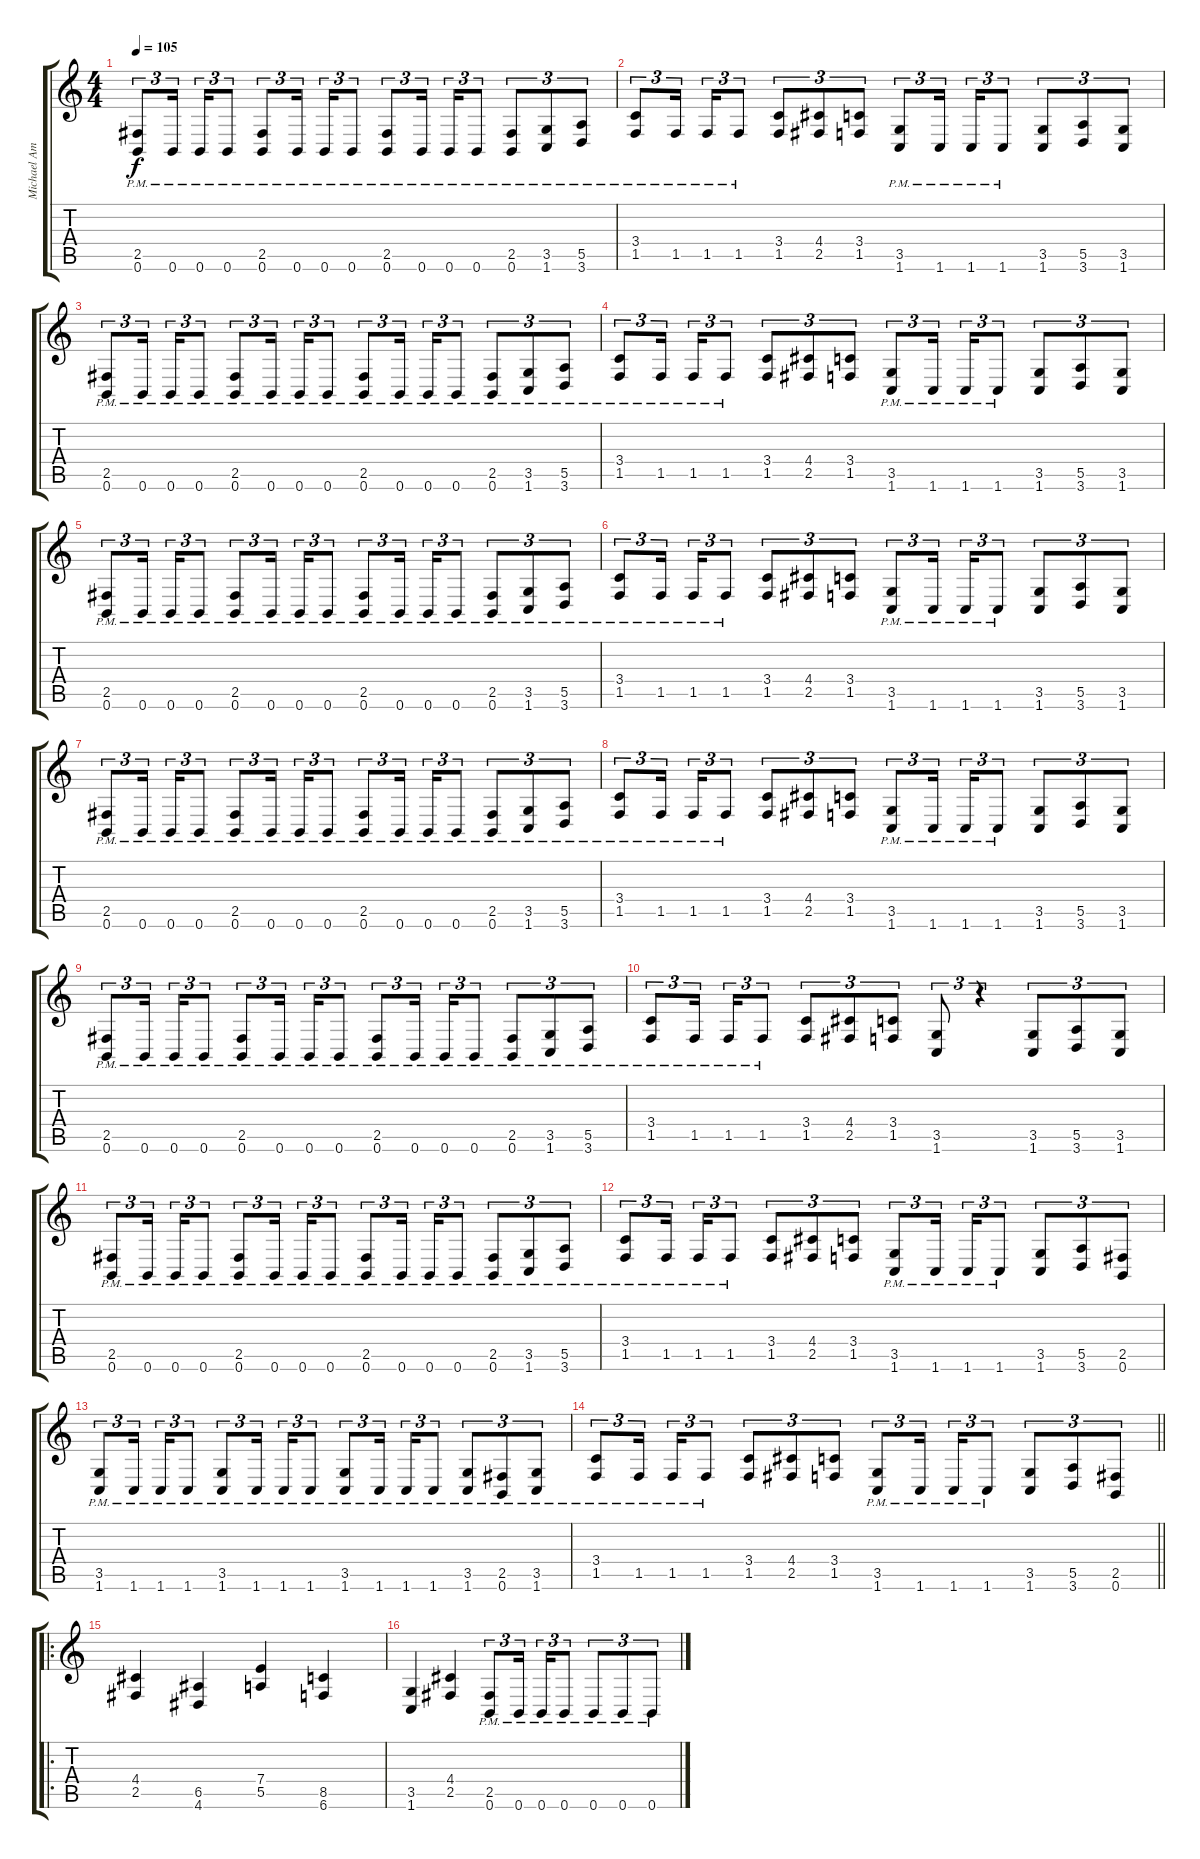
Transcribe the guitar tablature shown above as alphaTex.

\track ("Michael Ammot (Rhythm)" "Michael Am") {instrument distortionguitar}
\staff {score tabs}
\tuning (B3 Gb3 D3 A2 E2 B1) {hide}
\ts (4 4)
\tempo 105
\clef g2
\ks c
(2.5{pm} 0.6{pm}).8{tu (3 2) dy f} 0.6{pm}.16{tu (3 2) beam splitsecondary} 0.6{pm}.16{tu (3 2)} 0.6{pm}.8{tu (3 2)} (2.5{pm} 0.6{pm}).8{tu (3 2)} 0.6{pm}.16{tu (3 2) beam splitsecondary} 0.6{pm}.16{tu (3 2)} 0.6{pm}.8{tu (3 2)} (2.5{pm} 0.6{pm}).8{tu (3 2)} 0.6{pm}.16{tu (3 2) beam splitsecondary} 0.6{pm}.16{tu (3 2)} 0.6{pm}.8{tu (3 2)} (2.5{pm} 0.6{pm}).8{tu (3 2)} (3.5{pm} 1.6{pm}).8{tu (3 2)} (5.5{pm} 3.6{pm}).8{tu (3 2)} |
(3.4{pm} 1.5{pm}).8{tu (3 2)} 1.5{pm}.16{tu (3 2) beam splitsecondary} 1.5{pm}.16{tu (3 2)} 1.5{pm}.8{tu (3 2)} (3.4 1.5).8{tu (3 2)} (4.4 2.5).8{tu (3 2)} (3.4 1.5).8{tu (3 2)} (3.5{pm} 1.6{pm}).8{tu (3 2)} 1.6{pm}.16{tu (3 2) beam splitsecondary} 1.6{pm}.16{tu (3 2)} 1.6{pm}.8{tu (3 2)} (3.5 1.6).8{tu (3 2)} (5.5 3.6).8{tu (3 2)} (3.5 1.6).8{tu (3 2)} |
(2.5{pm} 0.6{pm}).8{tu (3 2)} 0.6{pm}.16{tu (3 2) beam splitsecondary} 0.6{pm}.16{tu (3 2)} 0.6{pm}.8{tu (3 2)} (2.5{pm} 0.6{pm}).8{tu (3 2)} 0.6{pm}.16{tu (3 2) beam splitsecondary} 0.6{pm}.16{tu (3 2)} 0.6{pm}.8{tu (3 2)} (2.5{pm} 0.6{pm}).8{tu (3 2)} 0.6{pm}.16{tu (3 2) beam splitsecondary} 0.6{pm}.16{tu (3 2)} 0.6{pm}.8{tu (3 2)} (2.5{pm} 0.6{pm}).8{tu (3 2)} (3.5{pm} 1.6{pm}).8{tu (3 2)} (5.5{pm} 3.6{pm}).8{tu (3 2)} |
(3.4{pm} 1.5{pm}).8{tu (3 2)} 1.5{pm}.16{tu (3 2) beam splitsecondary} 1.5{pm}.16{tu (3 2)} 1.5{pm}.8{tu (3 2)} (3.4 1.5).8{tu (3 2)} (4.4 2.5).8{tu (3 2)} (3.4 1.5).8{tu (3 2)} (3.5{pm} 1.6{pm}).8{tu (3 2)} 1.6{pm}.16{tu (3 2) beam splitsecondary} 1.6{pm}.16{tu (3 2)} 1.6{pm}.8{tu (3 2)} (3.5 1.6).8{tu (3 2)} (5.5 3.6).8{tu (3 2)} (3.5 1.6).8{tu (3 2)} |
(2.5{pm} 0.6{pm}).8{tu (3 2)} 0.6{pm}.16{tu (3 2) beam splitsecondary} 0.6{pm}.16{tu (3 2)} 0.6{pm}.8{tu (3 2)} (2.5{pm} 0.6{pm}).8{tu (3 2)} 0.6{pm}.16{tu (3 2) beam splitsecondary} 0.6{pm}.16{tu (3 2)} 0.6{pm}.8{tu (3 2)} (2.5{pm} 0.6{pm}).8{tu (3 2)} 0.6{pm}.16{tu (3 2) beam splitsecondary} 0.6{pm}.16{tu (3 2)} 0.6{pm}.8{tu (3 2)} (2.5{pm} 0.6{pm}).8{tu (3 2)} (3.5{pm} 1.6{pm}).8{tu (3 2)} (5.5{pm} 3.6{pm}).8{tu (3 2)} |
(3.4{pm} 1.5{pm}).8{tu (3 2)} 1.5{pm}.16{tu (3 2) beam splitsecondary} 1.5{pm}.16{tu (3 2)} 1.5{pm}.8{tu (3 2)} (3.4 1.5).8{tu (3 2)} (4.4 2.5).8{tu (3 2)} (3.4 1.5).8{tu (3 2)} (3.5{pm} 1.6{pm}).8{tu (3 2)} 1.6{pm}.16{tu (3 2) beam splitsecondary} 1.6{pm}.16{tu (3 2)} 1.6{pm}.8{tu (3 2)} (3.5 1.6).8{tu (3 2)} (5.5 3.6).8{tu (3 2)} (3.5 1.6).8{tu (3 2)} |
(2.5{pm} 0.6{pm}).8{tu (3 2)} 0.6{pm}.16{tu (3 2) beam splitsecondary} 0.6{pm}.16{tu (3 2)} 0.6{pm}.8{tu (3 2)} (2.5{pm} 0.6{pm}).8{tu (3 2)} 0.6{pm}.16{tu (3 2) beam splitsecondary} 0.6{pm}.16{tu (3 2)} 0.6{pm}.8{tu (3 2)} (2.5{pm} 0.6{pm}).8{tu (3 2)} 0.6{pm}.16{tu (3 2) beam splitsecondary} 0.6{pm}.16{tu (3 2)} 0.6{pm}.8{tu (3 2)} (2.5{pm} 0.6{pm}).8{tu (3 2)} (3.5{pm} 1.6{pm}).8{tu (3 2)} (5.5{pm} 3.6{pm}).8{tu (3 2)} |
(3.4{pm} 1.5{pm}).8{tu (3 2)} 1.5{pm}.16{tu (3 2) beam splitsecondary} 1.5{pm}.16{tu (3 2)} 1.5{pm}.8{tu (3 2)} (3.4 1.5).8{tu (3 2)} (4.4 2.5).8{tu (3 2)} (3.4 1.5).8{tu (3 2)} (3.5{pm} 1.6{pm}).8{tu (3 2)} 1.6{pm}.16{tu (3 2) beam splitsecondary} 1.6{pm}.16{tu (3 2)} 1.6{pm}.8{tu (3 2)} (3.5 1.6).8{tu (3 2)} (5.5 3.6).8{tu (3 2)} (3.5 1.6).8{tu (3 2)} |
(2.5{pm} 0.6{pm}).8{tu (3 2)} 0.6{pm}.16{tu (3 2) beam splitsecondary} 0.6{pm}.16{tu (3 2)} 0.6{pm}.8{tu (3 2)} (2.5{pm} 0.6{pm}).8{tu (3 2)} 0.6{pm}.16{tu (3 2) beam splitsecondary} 0.6{pm}.16{tu (3 2)} 0.6{pm}.8{tu (3 2)} (2.5{pm} 0.6{pm}).8{tu (3 2)} 0.6{pm}.16{tu (3 2) beam splitsecondary} 0.6{pm}.16{tu (3 2)} 0.6{pm}.8{tu (3 2)} (2.5{pm} 0.6{pm}).8{tu (3 2)} (3.5{pm} 1.6{pm}).8{tu (3 2)} (5.5{pm} 3.6{pm}).8{tu (3 2)} |
(3.4{pm} 1.5{pm}).8{tu (3 2)} 1.5{pm}.16{tu (3 2) beam splitsecondary} 1.5{pm}.16{tu (3 2)} 1.5{pm}.8{tu (3 2)} (3.4 1.5).8{tu (3 2)} (4.4 2.5).8{tu (3 2)} (3.4 1.5).8{tu (3 2)} (3.5 1.6).8{tu (3 2)} r.4{tu (3 2)} (3.5 1.6).8{tu (3 2)} (5.5 3.6).8{tu (3 2)} (3.5 1.6).8{tu (3 2)} |
(2.5{pm} 0.6{pm}).8{tu (3 2)} 0.6{pm}.16{tu (3 2) beam splitsecondary} 0.6{pm}.16{tu (3 2)} 0.6{pm}.8{tu (3 2)} (2.5{pm} 0.6{pm}).8{tu (3 2)} 0.6{pm}.16{tu (3 2) beam splitsecondary} 0.6{pm}.16{tu (3 2)} 0.6{pm}.8{tu (3 2)} (2.5{pm} 0.6{pm}).8{tu (3 2)} 0.6{pm}.16{tu (3 2) beam splitsecondary} 0.6{pm}.16{tu (3 2)} 0.6{pm}.8{tu (3 2)} (2.5{pm} 0.6{pm}).8{tu (3 2)} (3.5{pm} 1.6{pm}).8{tu (3 2)} (5.5{pm} 3.6{pm}).8{tu (3 2)} |
(3.4{pm} 1.5{pm}).8{tu (3 2)} 1.5{pm}.16{tu (3 2) beam splitsecondary} 1.5{pm}.16{tu (3 2)} 1.5{pm}.8{tu (3 2)} (3.4 1.5).8{tu (3 2)} (4.4 2.5).8{tu (3 2)} (3.4 1.5).8{tu (3 2)} (3.5{pm} 1.6{pm}).8{tu (3 2)} 1.6{pm}.16{tu (3 2) beam splitsecondary} 1.6{pm}.16{tu (3 2)} 1.6{pm}.8{tu (3 2)} (3.5 1.6).8{tu (3 2)} (5.5 3.6).8{tu (3 2)} (2.5 0.6).8{tu (3 2)} |
(3.5{pm} 1.6{pm}).8{tu (3 2)} 1.6{pm}.16{tu (3 2) beam splitsecondary} 1.6{pm}.16{tu (3 2)} 1.6{pm}.8{tu (3 2)} (3.5{pm} 1.6{pm}).8{tu (3 2)} 1.6{pm}.16{tu (3 2) beam splitsecondary} 1.6{pm}.16{tu (3 2)} 1.6{pm}.8{tu (3 2)} (3.5{pm} 1.6{pm}).8{tu (3 2)} 1.6{pm}.16{tu (3 2) beam splitsecondary} 1.6{pm}.16{tu (3 2)} 1.6{pm}.8{tu (3 2)} (3.5{pm} 1.6{pm}).8{tu (3 2)} (2.5{pm} 0.6{pm}).8{tu (3 2)} (3.5{pm} 1.6{pm}).8{tu (3 2)} |
\barLineRight lightlight
(3.4{pm} 1.5{pm}).8{tu (3 2)} 1.5{pm}.16{tu (3 2) beam splitsecondary} 1.5{pm}.16{tu (3 2)} 1.5{pm}.8{tu (3 2)} (3.4 1.5).8{tu (3 2)} (4.4 2.5).8{tu (3 2)} (3.4 1.5).8{tu (3 2)} (3.5{pm} 1.6{pm}).8{tu (3 2)} 1.6{pm}.16{tu (3 2) beam splitsecondary} 1.6{pm}.16{tu (3 2)} 1.6{pm}.8{tu (3 2)} (3.5 1.6).8{tu (3 2)} (5.5 3.6).8{tu (3 2)} (2.5 0.6).8{tu (3 2)} |
\ro
(4.4 2.5).4 (6.5 4.6).4 (7.4 5.5).4 (8.5 6.6).4 |
(3.5 1.6).4 (4.4 2.5).4 (2.5{pm} 0.6{pm}).8{tu (3 2)} 0.6{pm}.16{tu (3 2) beam splitsecondary} 0.6{pm}.16{tu (3 2)} 0.6{pm}.8{tu (3 2)} 0.6{pm}.8{tu (3 2)} 0.6{pm}.8{tu (3 2)} 0.6{pm}.8{tu (3 2)}
